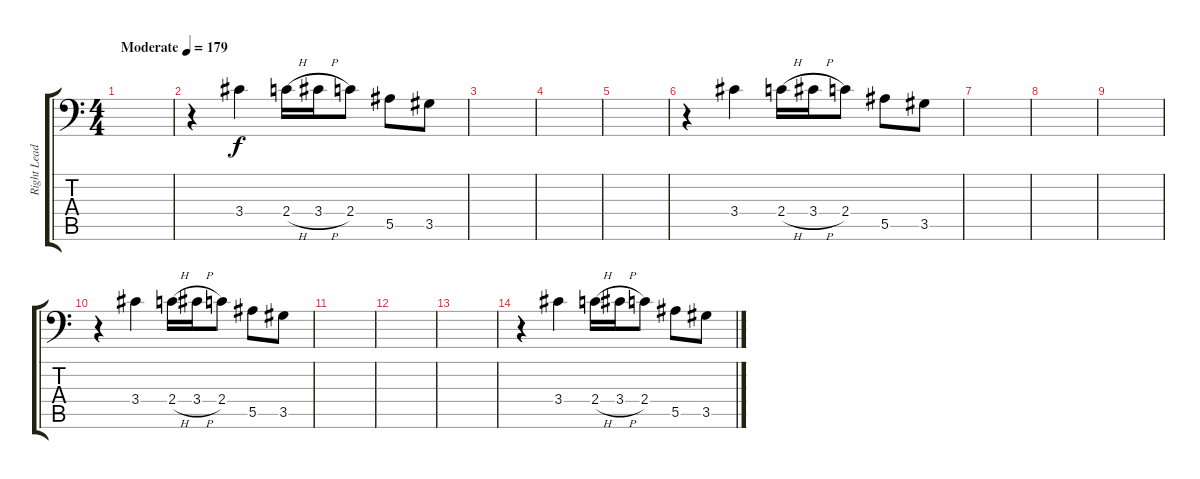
\track ("Right Lead 2" "Right Lead") {instrument distortionguitar}
\staff {score tabs}
\tuning (C4 G3 Eb3 Bb2 F2 Bb1) {hide}
\ts (4 4)
\tempo (179 "Moderate")
\clef f4
\ks c
|
r.4 3.4.4 2.4{h}.16 3.4{h}.16 2.4.8 5.5.8 3.5.8 |
|
|
|
r.4 3.4.4 2.4{h}.16 3.4{h}.16 2.4.8 5.5.8 3.5.8 |
|
|
|
r.4 3.4.4 2.4{h}.16 3.4{h}.16 2.4.8 5.5.8 3.5.8 |
|
|
|
r.4 3.4.4 2.4{h}.16 3.4{h}.16 2.4.8 5.5.8 3.5.8
